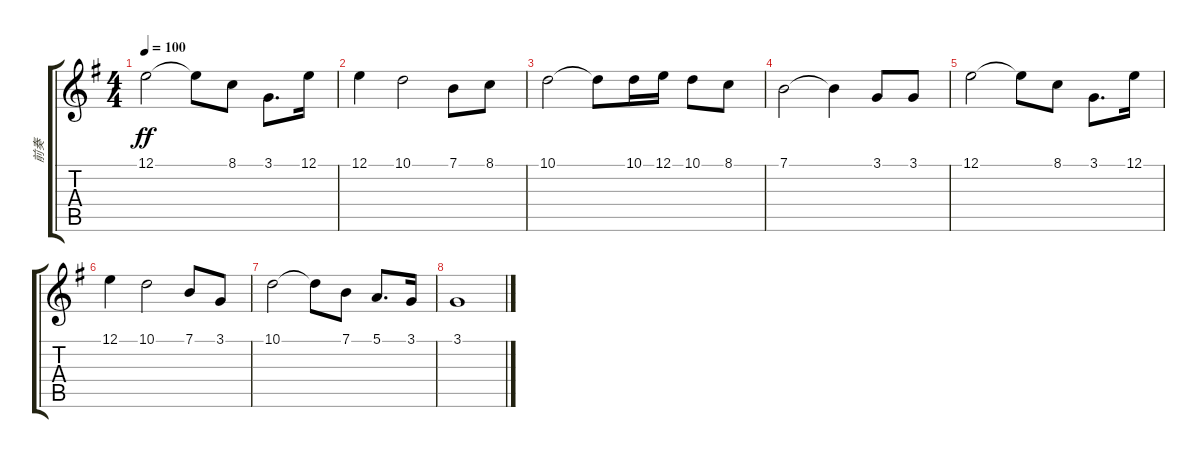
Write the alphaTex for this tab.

\track ("前奏" "前奏") {instrument synthvoice}
\staff {score tabs}
\tuning (E4 B3 G3 D3 A2 E2) {hide}
\ts (4 4)
\tempo 100
\clef g2
\ks g
12.1.2{dy ff} 12.1{t}.8 8.1.8 3.1.8{d} 12.1.16 |
12.1.4 10.1.2 7.1.8 8.1.8 |
10.1.2 10.1{t}.8 10.1.16 12.1.16 10.1.8 8.1.8 |
7.1.2{txt ""} 7.1{t}.4 3.1.8 3.1.8 |
12.1.2 12.1{t}.8 8.1.8 3.1.8{d} 12.1.16 |
12.1.4 10.1.2 7.1.8 3.1.8 |
10.1.2 10.1{t}.8 7.1.8 5.1.8{d} 3.1.16 |
3.1.1
